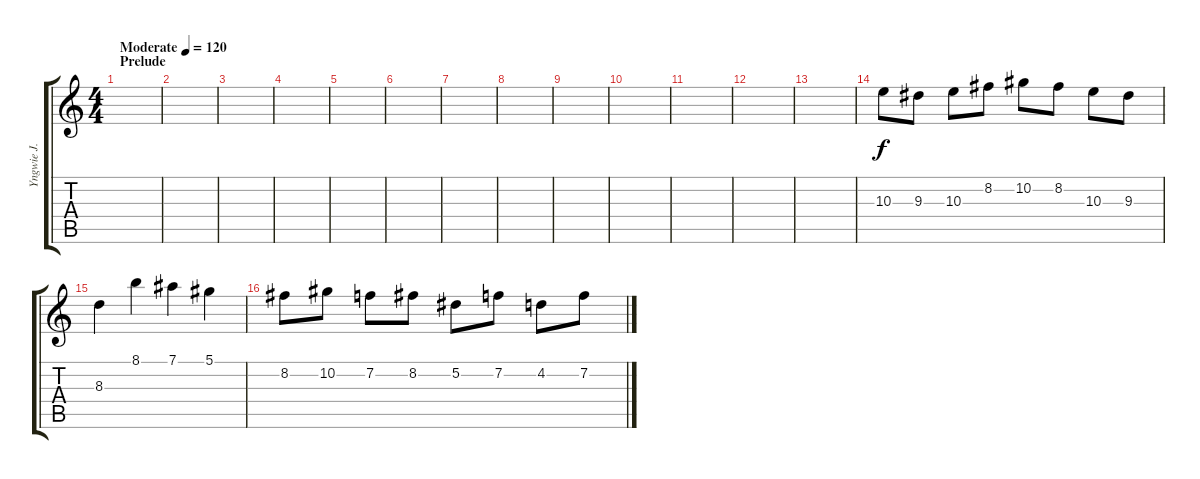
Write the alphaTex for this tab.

\track ("Yngwie J. Malmsteen" "Yngwie J. ") {instrument distortionguitar}
\staff {score tabs}
\tuning (Eb4 Bb3 Gb3 Db3 Ab2 Eb2) {hide}
\ts (4 4)
\section ("" "Prelude")
\tempo (120 "Moderate")
\clef g2
\ks c
|
|
|
|
|
|
|
|
|
|
|
|
|
10.3.8 9.3.8 10.3.8 8.2.8 10.2.8 8.2.8 10.3.8 9.3.8 |
8.3.4 8.1.4 7.1.4 5.1.4 |
8.2.8 10.2.8 7.2.8 8.2.8 5.2.8 7.2.8 4.2.8 7.2.8
